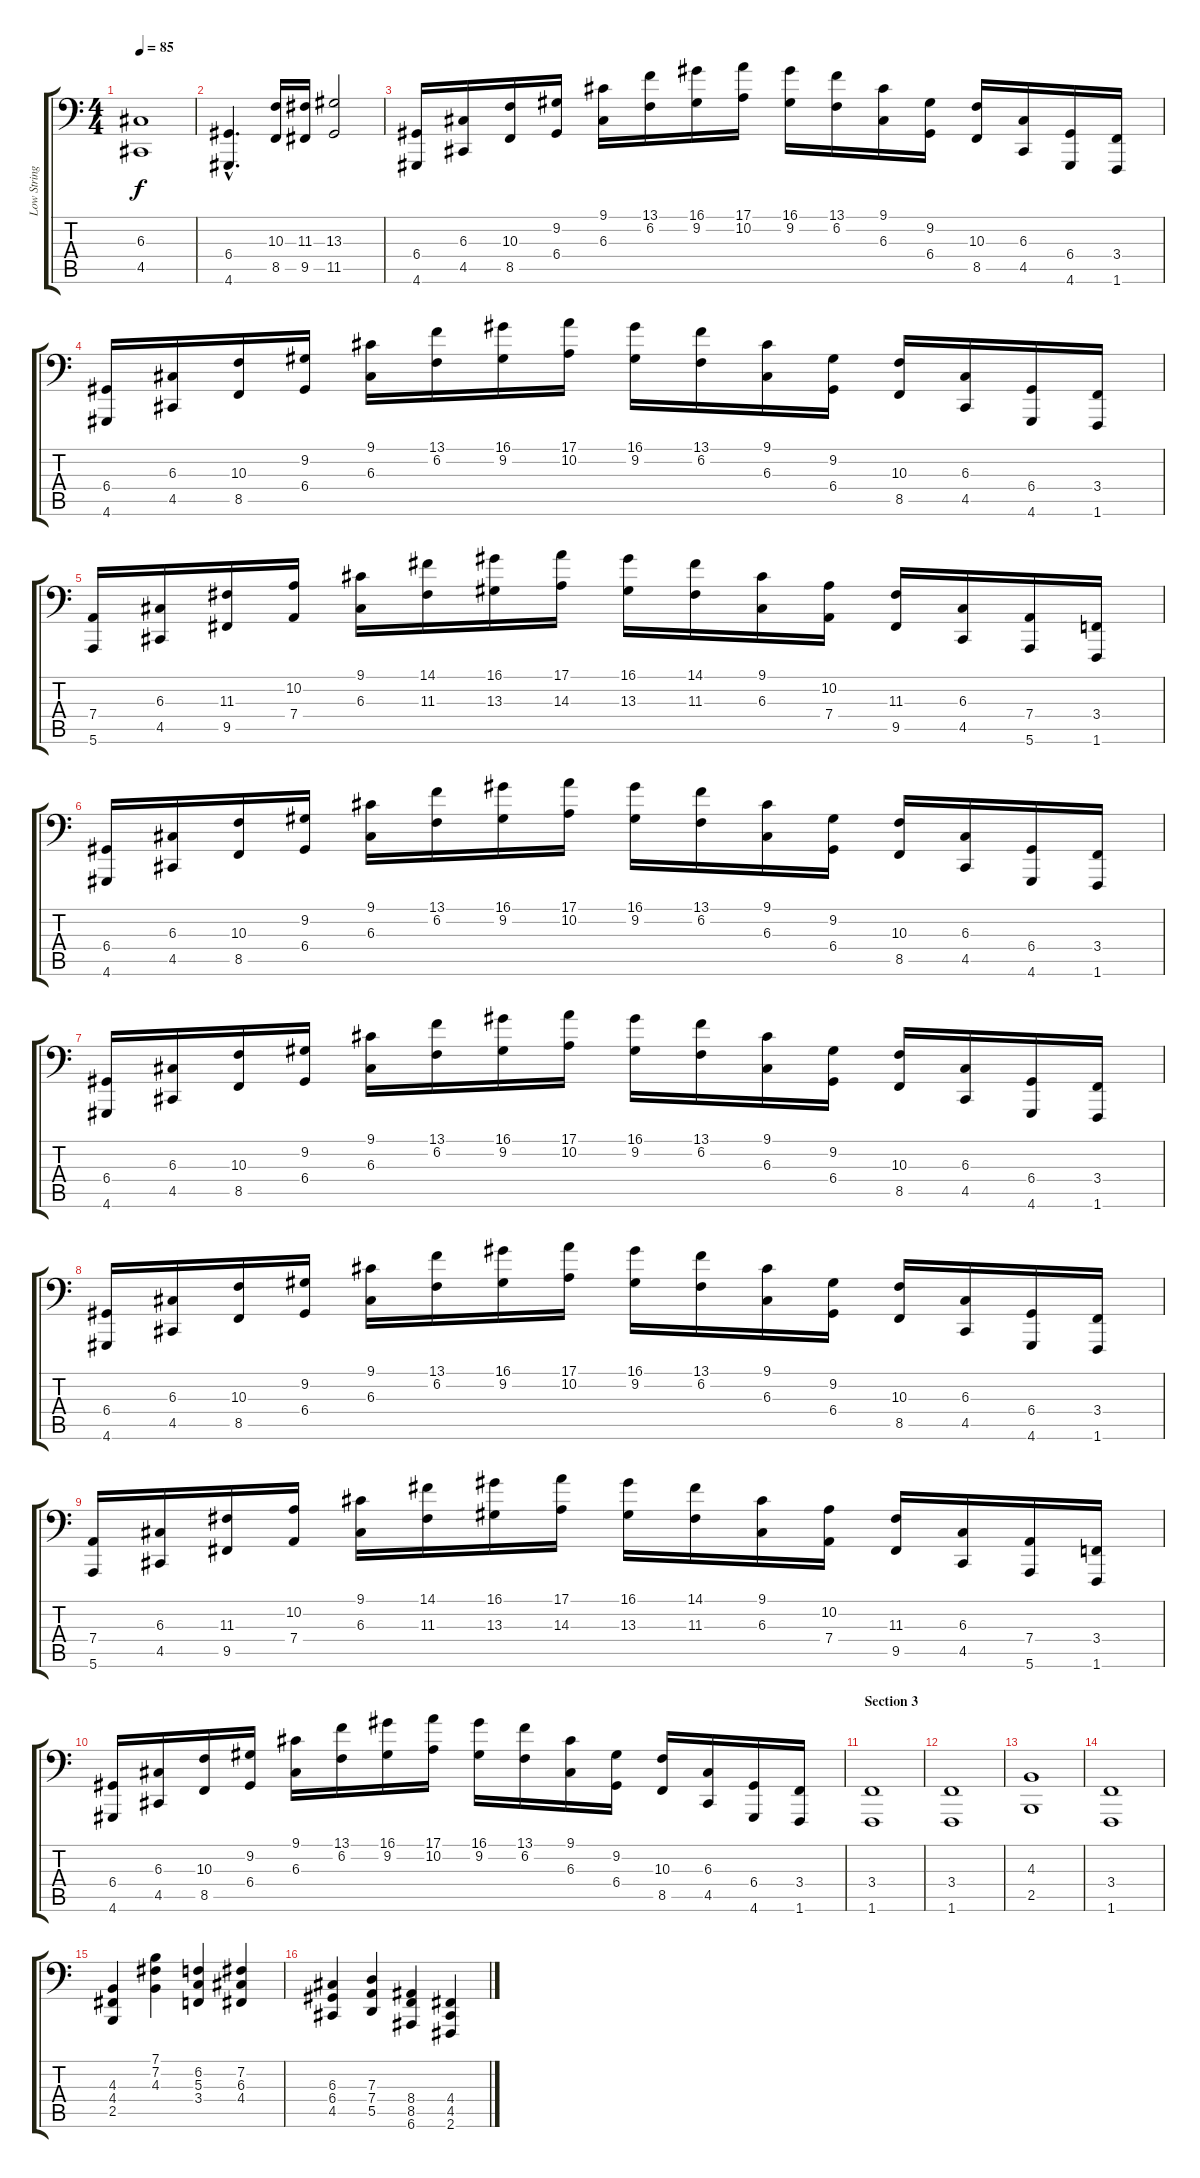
\track ("Low Strings" "Low String") {instrument stringensemble1}
\staff {score tabs}
\tuning (E3 B2 G2 D2 A1 E1) {hide}
\ts (4 4)
\tempo 85
\clef f4
\ks c
(6.3 4.5).1{dy f} |
(6.4{hac} 4.6{hac}).4{d} (10.3 8.5).16 (11.3 9.5).16 (13.3 11.5).2 |
(6.4 4.6).16 (6.3 4.5).16 (10.3 8.5).16 (9.2 6.4).16 (9.1 6.3).16 (13.1 6.2).16 (16.1 9.2).16 (17.1 10.2).16 (16.1 9.2).16 (13.1 6.2).16 (9.1 6.3).16 (9.2 6.4).16 (10.3 8.5).16 (6.3 4.5).16 (6.4 4.6).16 (3.4 1.6).16 |
(6.4 4.6).16 (6.3 4.5).16 (10.3 8.5).16 (9.2 6.4).16 (9.1 6.3).16 (13.1 6.2).16 (16.1 9.2).16 (17.1 10.2).16 (16.1 9.2).16 (13.1 6.2).16 (9.1 6.3).16 (9.2 6.4).16 (10.3 8.5).16 (6.3 4.5).16 (6.4 4.6).16 (3.4 1.6).16 |
(7.4 5.6).16 (6.3 4.5).16 (11.3 9.5).16 (10.2 7.4).16 (9.1 6.3).16 (14.1 11.3).16 (16.1 13.3).16 (17.1 14.3).16 (16.1 13.3).16 (14.1 11.3).16 (9.1 6.3).16 (10.2 7.4).16 (11.3 9.5).16 (6.3 4.5).16 (7.4 5.6).16 (3.4 1.6).16 |
(6.4 4.6).16 (6.3 4.5).16 (10.3 8.5).16 (9.2 6.4).16 (9.1 6.3).16 (13.1 6.2).16 (16.1 9.2).16 (17.1 10.2).16 (16.1 9.2).16 (13.1 6.2).16 (9.1 6.3).16 (9.2 6.4).16 (10.3 8.5).16 (6.3 4.5).16 (6.4 4.6).16 (3.4 1.6).16 |
(6.4 4.6).16 (6.3 4.5).16 (10.3 8.5).16 (9.2 6.4).16 (9.1 6.3).16 (13.1 6.2).16 (16.1 9.2).16 (17.1 10.2).16 (16.1 9.2).16 (13.1 6.2).16 (9.1 6.3).16 (9.2 6.4).16 (10.3 8.5).16 (6.3 4.5).16 (6.4 4.6).16 (3.4 1.6).16 |
(6.4 4.6).16 (6.3 4.5).16 (10.3 8.5).16 (9.2 6.4).16 (9.1 6.3).16 (13.1 6.2).16 (16.1 9.2).16 (17.1 10.2).16 (16.1 9.2).16 (13.1 6.2).16 (9.1 6.3).16 (9.2 6.4).16 (10.3 8.5).16 (6.3 4.5).16 (6.4 4.6).16 (3.4 1.6).16 |
(7.4 5.6).16 (6.3 4.5).16 (11.3 9.5).16 (10.2 7.4).16 (9.1 6.3).16 (14.1 11.3).16 (16.1 13.3).16 (17.1 14.3).16 (16.1 13.3).16 (14.1 11.3).16 (9.1 6.3).16 (10.2 7.4).16 (11.3 9.5).16 (6.3 4.5).16 (7.4 5.6).16 (3.4 1.6).16 |
(6.4 4.6).16 (6.3 4.5).16 (10.3 8.5).16 (9.2 6.4).16 (9.1 6.3).16 (13.1 6.2).16 (16.1 9.2).16 (17.1 10.2).16 (16.1 9.2).16 (13.1 6.2).16 (9.1 6.3).16 (9.2 6.4).16 (10.3 8.5).16 (6.3 4.5).16 (6.4 4.6).16 (3.4 1.6).16 |
\section ("" "Section 3")
(3.4 1.6).1 |
(3.4 1.6).1 |
(4.3 2.5).1 |
(3.4 1.6).1 |
(4.3 4.4 2.5).4 (7.1 7.2 4.3).4 (6.2 5.3 3.4).4 (7.2 6.3 4.4).4 |
(6.3 6.4 4.5).4 (7.3 7.4 5.5).4 (8.4 8.5 6.6).4 (4.4 4.5 2.6).4
